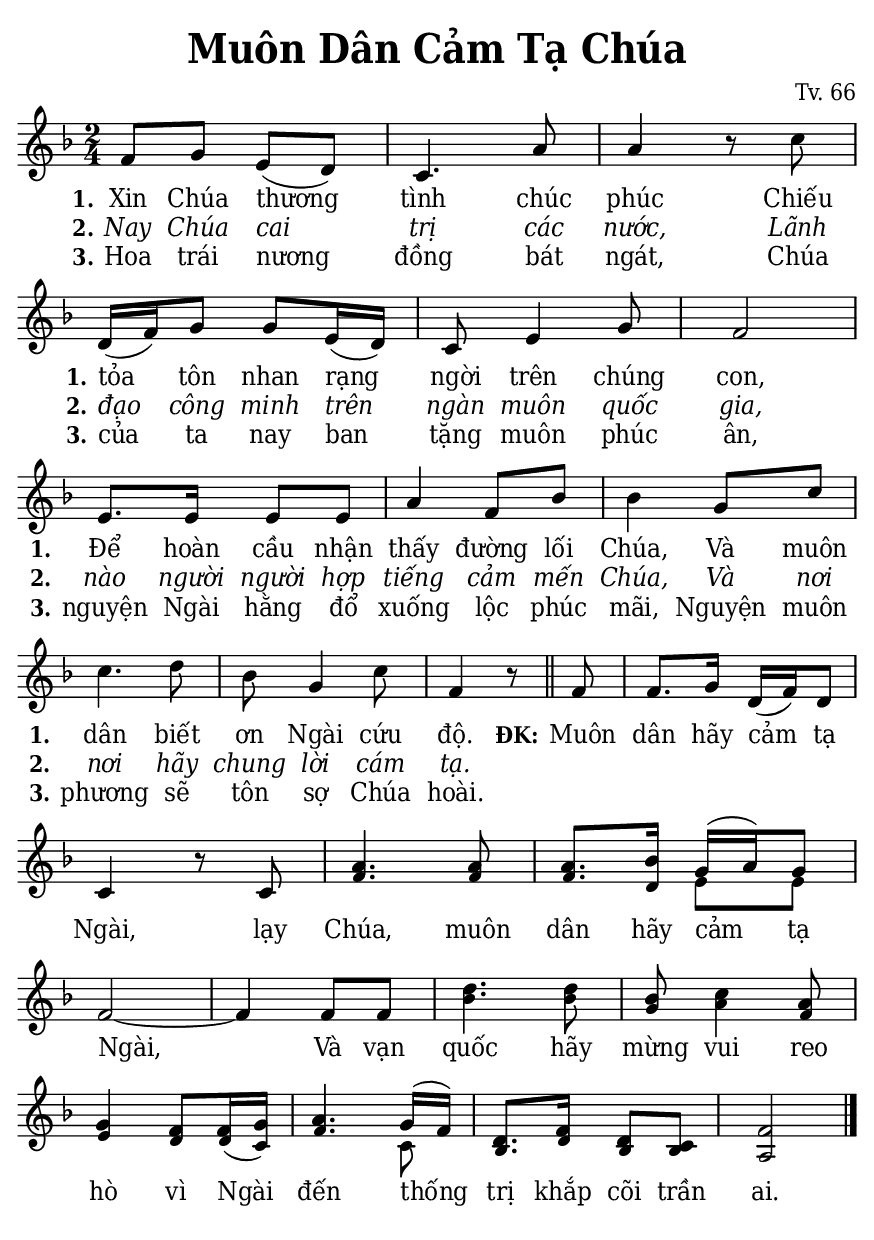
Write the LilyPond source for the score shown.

% Cài đặt chung\
\version "2.22.1"
\include "english.ly"

\header {
  title = \markup { \fontsize #1 "Muôn Dân Cảm Tạ Chúa" }
  composer = "Tv. 66"
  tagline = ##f
}

% mã nguồn cho những chức năng chưa hỗ trợ trong phiên bản lilypond hiện tại
% cung cấp bởi cộng đồng lilypond khi gửi email đến lilypond-user@gnu.org
% Đổi kích thước nốt cho bè phụ
notBePhu =
#(define-music-function (font-size music) (number? ly:music?)
   (for-some-music
     (lambda (m)
       (if (music-is-of-type? m 'rhythmic-event)
           (begin
             (set! (ly:music-property m 'tweaks)
                   (cons `(font-size . ,font-size)
                         (ly:music-property m 'tweaks)))
             #t)
           #f))
     music)
   music)

% in số phiên khúc trên mỗi dòng
#(define (add-grob-definition grob-name grob-entry)
     (set! all-grob-descriptions
           (cons ((@@ (lily) completize-grob-entry)
                  (cons grob-name grob-entry))
                 all-grob-descriptions)))

#(add-grob-definition
    'StanzaNumberSpanner
    `((direction . ,LEFT)
      (font-series . bold)
      (padding . 1.0)
      (side-axis . ,X)
      (stencil . ,ly:text-interface::print)
      (X-offset . ,ly:side-position-interface::x-aligned-side)
      (Y-extent . ,grob::always-Y-extent-from-stencil)
      (meta . ((class . Spanner)
               (interfaces . (font-interface
                              side-position-interface
                              stanza-number-interface
                              text-interface))))))

\layout {
    \context {
      \Global
      \grobdescriptions #all-grob-descriptions
    }
    \context {
      \Score
      \remove Stanza_number_align_engraver
      \consists
        #(lambda (context)
           (let ((texts '())
                 (syllables '()))
             (make-engraver
              (acknowledgers
               ((stanza-number-interface engraver grob source-engraver)
                  (set! texts (cons grob texts)))
               ((lyric-syllable-interface engraver grob source-engraver)
                  (set! syllables (cons grob syllables))))
              ((stop-translation-timestep engraver)
                 (for-each
                  (lambda (text)
                    (for-each
                     (lambda (syllable)
                       (ly:pointer-group-interface::add-grob
                        text
                        'side-support-elements
                        syllable))
                     syllables))
                  texts)
                 (set! syllables '())))))
    }
    \context {
      \Lyrics
      \remove Stanza_number_engraver
      \consists
        #(lambda (context)
           (let ((text #f)
                 (last-stanza #f))
             (make-engraver
              ((process-music engraver)
                 (let ((stanza (ly:context-property context 'stanza #f)))
                   (if (and stanza (not (equal? stanza last-stanza)))
                       (let ((column (ly:context-property context
'currentCommandColumn)))
                         (set! last-stanza stanza)
                         (if text
                             (ly:spanner-set-bound! text RIGHT column))
                         (set! text (ly:engraver-make-grob engraver
'StanzaNumberSpanner '()))
                         (ly:grob-set-property! text 'text stanza)
                         (ly:spanner-set-bound! text LEFT column)))))
              ((finalize engraver)
                 (if text
                     (let ((column (ly:context-property context
'currentCommandColumn)))
                       (ly:spanner-set-bound! text RIGHT column)))))))
      \override StanzaNumberSpanner.horizon-padding = 10000
    }
}

stanzaReminderOff =
  \temporary \override StanzaNumberSpanner.after-line-breaking =
     #(lambda (grob)
        ;; Can be replaced with (not (first-broken-spanner? grob)) in 2.23.
        (if (let ((siblings (ly:spanner-broken-into (ly:grob-original grob))))
              (and (pair? siblings)
                   (not (eq? grob (car siblings)))))
            (ly:grob-suicide! grob)))

stanzaReminderOn = \undo \stanzaReminderOff
% kết thúc mã nguồn

% Nhạc phiên khúc
nhacPhienKhucSop = \relative c' {
  f8 g e (d) |
  c4. a'8 |
  a4 r8 c |
  d,16 (f) g8 g e16 (d) |
  c8 e4 g8 |
  f2 |
  e8. e16 e8 e |
  a4 f8 bf |
  bf4 g8 c |
  c4. d8 |
  bf g4 c8 |
  f,4 r8 \bar "||"
  
  f |
  f8. g16 d (f) d8 |
  c4 r8 c |
  a'4. a8 |
  a8. bf16 g (a) g8 |
  f2 ~ |
  f4 f8 f |
  d'4. d8 |
  bf c4 a8 |
  g4 f8 f16 (g) |
  a4. g16 (f) |
  d8. f16 d8 c |
  f2 \bar "|."
}

nhacPhienKhucAlto = \relative c' {
  R2*11
  r4.
  f8 |
  f8. g16 d (f) d8 |
  c4 r8 c |
  f4. f8 |
  f8. d16 e8 [e] |
  f2 ~ |
  f4 f8 f |
  bf4. bf8 |
  g8 a4 f8 |
  e4 d8 d16 (c) |
  f4. c8 |
  bf8. d16 bf8 bf |
  a2
}

% Lời phiên khúc
loiPhienKhucSop = \lyrics {
  <<
    {
      \set stanza = "1."
      Xin Chúa thương tình chúc phúc
      Chiếu tỏa tôn nhan rạng ngời trên chúng con,
      Để hoàn cầu nhận thấy đường lối Chúa,
      Và muôn dân biết ơn Ngài cứu độ.
    }
    \new Lyrics {
	    \set associatedVoice = "beSop"
	    \set stanza = "2."
      \override Lyrics.LyricText.font-shape = #'italic
	    Nay Chúa cai trị các nước,
	    Lãnh đạo công minh trên ngàn muôn quốc gia,
	    nào người người hợp tiếng cảm mến Chúa,
	    Và nơi nơi hãy chung lời cám tạ.
    }
    \new Lyrics {
	    \set associatedVoice = "beSop"
	    \set stanza = "3."
	    Hoa trái nương đồng bát ngát,
	    Chúa của ta nay ban tặng muôn phúc ân,
	    nguyện Ngài hằng đổ xuống lộc phúc mãi,
	    Nguyện muôn phương sẽ tôn sợ Chúa hoài.
    }
  >>
  \stanzaReminderOff
  \set stanza = "ĐK:"
  Muôn dân hãy cảm tạ Ngài,
  lạy Chúa, muôn dân hãy cảm tạ Ngài,
  Và vạn quốc hãy mừng vui reo hò
  vì Ngài đến thống trị khắp cõi trần ai.
}

% Dàn trang
\paper {
  #(set-paper-size "a5")
  top-margin = 3\mm
  bottom-margin = 3\mm
  left-margin = 3\mm
  right-margin = 3\mm
  indent = #0
  #(define fonts
	 (make-pango-font-tree "Deja Vu Serif Condensed"
	 		       "Deja Vu Serif Condensed"
			       "Deja Vu Serif Condensed"
			       (/ 20 20)))
  print-page-number = ##f
  system-system-spacing = #'((basic-distance . 0.1) (padding . 2))
  page-count = 1
}

TongNhip = {
  \key f \major \time 2/4
  \set Timing.beamExceptions = #'()
  \set Timing.baseMoment = #(ly:make-moment 1/4)
}

\score {
  \new ChoirStaff <<
    \new Staff \with {
        \consists "Merge_rests_engraver"
        printPartCombineTexts = ##f
      }
      <<
      \new Voice \TongNhip \partCombine 
        \nhacPhienKhucSop
        \notBePhu -1 { \nhacPhienKhucAlto }
      \new NullVoice = beSop \nhacPhienKhucSop
      \new Lyrics \lyricsto beSop \loiPhienKhucSop
      >>
  >>
  \layout {
    \override Lyrics.LyricSpace.minimum-distance = #1.5
    \override Score.BarNumber.break-visibility = ##(#f #f #f)
    \override Score.SpacingSpanner.uniform-stretching = ##t
  } 
}
